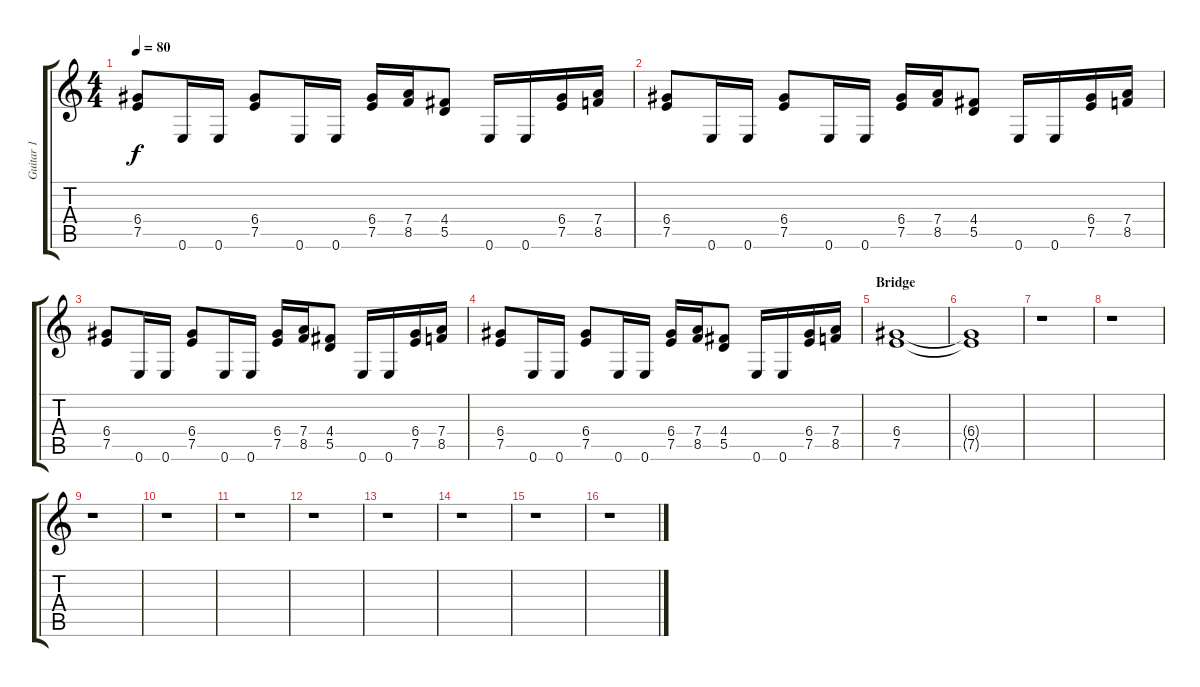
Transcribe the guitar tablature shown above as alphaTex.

\track ("Guitar 1" "Guitar 1") {instrument distortionguitar}
\staff {score tabs}
\tuning (E4 B3 G3 D3 A2 E2) {hide}
\ts (4 4)
\tempo 80
\clef g2
\ks c
(6.4 7.5).8{dy f} 0.6.16 0.6.16 (6.4 7.5).8 0.6.16 0.6.16 (6.4 7.5).16 (7.4 8.5).16 (4.4 5.5).8 0.6.16 0.6.16 (6.4 7.5).16 (7.4 8.5).16 |
(6.4 7.5).8 0.6.16 0.6.16 (6.4 7.5).8 0.6.16 0.6.16 (6.4 7.5).16 (7.4 8.5).16 (4.4 5.5).8 0.6.16 0.6.16 (6.4 7.5).16 (7.4 8.5).16 |
(6.4 7.5).8 0.6.16 0.6.16 (6.4 7.5).8 0.6.16 0.6.16 (6.4 7.5).16 (7.4 8.5).16 (4.4 5.5).8 0.6.16 0.6.16 (6.4 7.5).16 (7.4 8.5).16 |
(6.4 7.5).8 0.6.16 0.6.16 (6.4 7.5).8 0.6.16 0.6.16 (6.4 7.5).16 (7.4 8.5).16 (4.4 5.5).8 0.6.16 0.6.16 (6.4 7.5).16 (7.4 8.5).16 |
\section ("" "Bridge")
(6.4 7.5).1 |
(6.4{t} 7.5{t}).1 |
r.1 |
r.1 |
r.1 |
r.1 |
r.1 |
r.1 |
r.1 |
r.1 |
r.1 |
r.1
